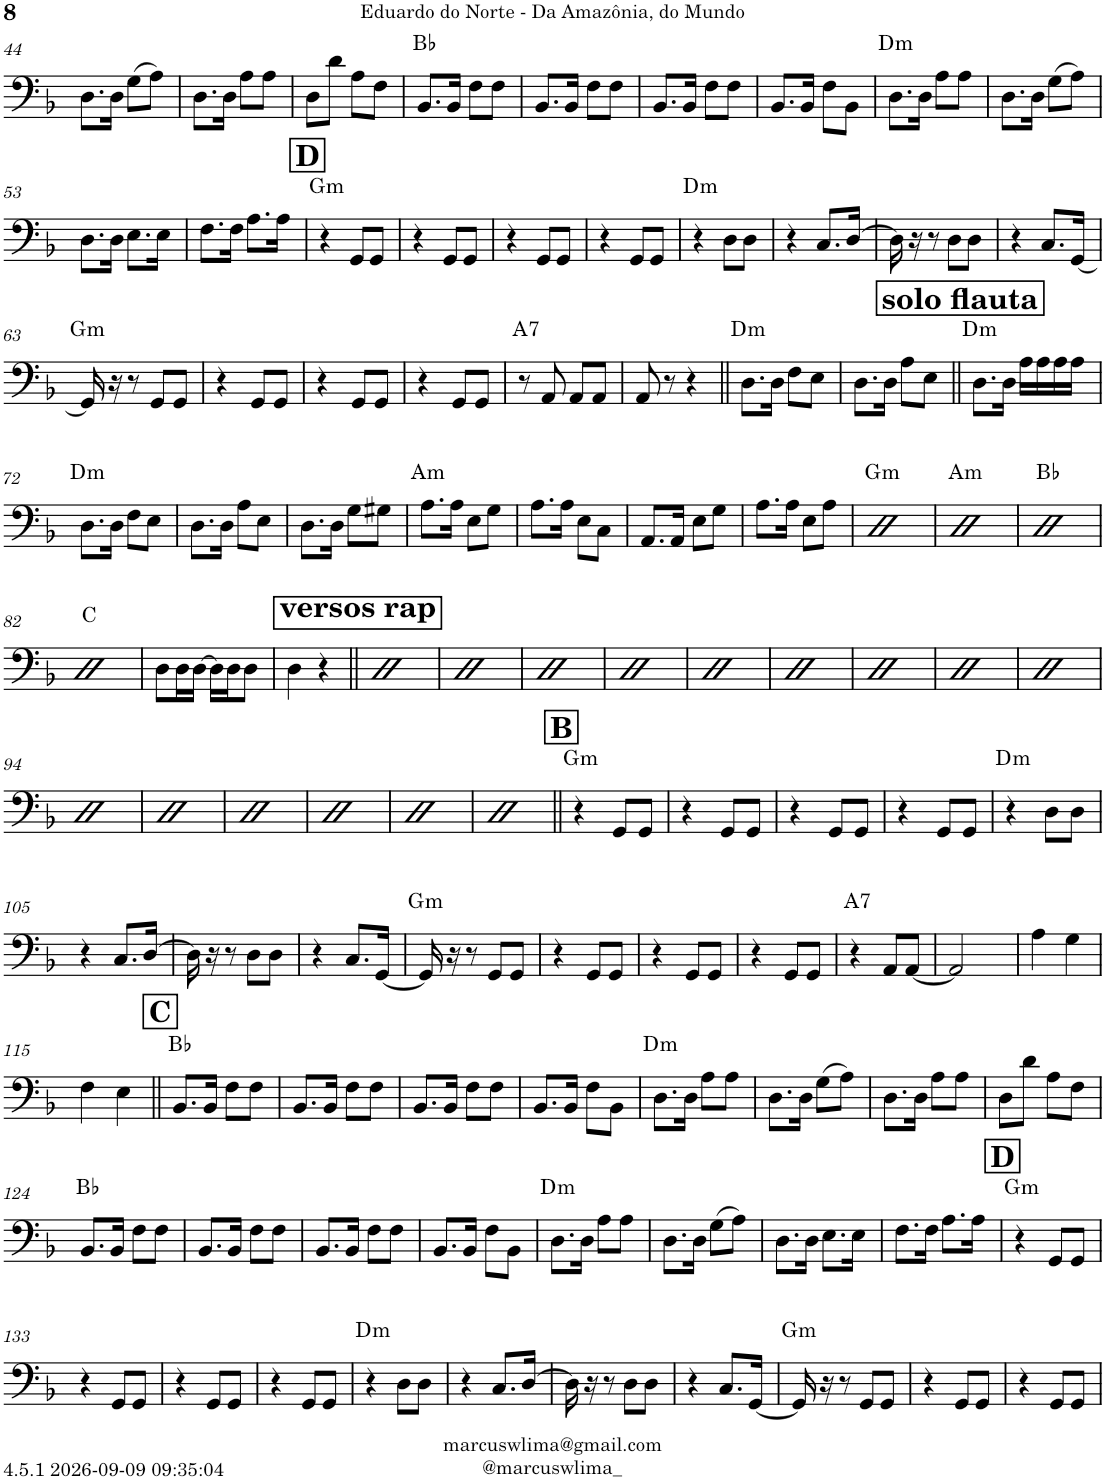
**kern	**harte
*part1	*part1
*staff1	*
*I"Electric Bass	*
*I'B.	*
!!LO:PB:g=z
*clefF4	*
*Trd7c12	*
*k[b-]	*
*M2/4	*
=44	=44
8.D\L	.
16D\Jk	.
(8G\L	.
8A\J)	.
=45	=45
8.D\L	.
16D\Jk	.
8A\L	.
8A\J	.
=46	=46
8D\L	.
8d\J	.
8A\L	.
8F\J	.
=47	=47
8.BB-/L	Bb:maj
16BB-/Jk	.
8F\L	.
8F\J	.
=48	=48
8.BB-/L	.
16BB-/Jk	.
8F\L	.
8F\J	.
=49	=49
8.BB-/L	.
16BB-/Jk	.
8F\L	.
8F\J	.
=50	=50
8.BB-/L	.
16BB-/Jk	.
8F\L	.
8BB-\J	.
=51	=51
!	!LO:H:kt=m
8.D\L	D:min
16D\Jk	.
8A\L	.
8A\J	.
=52	=52
8.D\L	.
16D\Jk	.
(8G\L	.
8A\J)	.
!!LO:LB:g=z
=53	=53
8.D\L	.
16D\Jk	.
8.E\L	.
16E\Jk	.
=54	=54
8.F\L	.
16F\Jk	.
8.A\L	.
16A\Jk	.
!!LO:REH:place=s1:a:B:cj:fs=14:t=D
=55	=55
!	!LO:H:kt=m
4r	G:min
8GG/L	.
8GG/J	.
=56	=56
4r	.
8GG/L	.
8GG/J	.
=57	=57
4r	.
8GG/L	.
8GG/J	.
=58	=58
4r	.
8GG/L	.
8GG/J	.
=59	=59
!	!LO:H:kt=m
4r	D:min
8D\L	.
8D\J	.
=60	=60
4r	.
8.C/L	.
[16D/Jk	.
=61	=61
16D\]	.
16r	.
8r	.
8D\L	.
8D\J	.
=62	=62
4r	.
8.C/L	.
[16GG/Jk	.
!!LO:LB:g=z
=63	=63
!	!LO:H:kt=m
16GG/]	G:min
16r	.
8r	.
8GG/L	.
8GG/J	.
=64	=64
4r	.
8GG/L	.
8GG/J	.
=65	=65
4r	.
8GG/L	.
8GG/J	.
=66	=66
4r	.
8GG/L	.
8GG/J	.
=67	=67
!	!LO:H:kt=7
8r	A:7
8AA/	.
8AA/L	.
8AA/J	.
=68	=68
8AA/	.
8r	.
4r	.
=69||	=69||
!	!LO:H:kt=m
8.D\L	D:min
16D\Jk	.
8F\L	.
8E\J	.
=70	=70
8.D\L	.
16D\Jk	.
8A\L	.
8E\J	.
!!LO:REH:place=s1:a:B:cj:fs=14:t=solo flauta
=71||	=71||
!	!LO:H:kt=m
8.D\L	D:min
16D\Jk	.
16A\LL	.
16A\	.
16A\	.
16A\JJ	.
!!LO:LB:g=z
=72	=72
!	!LO:H:kt=m
8.D\L	D:min
16D\Jk	.
8F\L	.
8E\J	.
=73	=73
8.D\L	.
16D\Jk	.
8A\L	.
8E\J	.
=74	=74
8.D\L	.
16D\Jk	.
8G\L	.
8G#X\J	.
=75	=75
!	!LO:H:kt=m
8.A\L	A:min
16A\Jk	.
8E\L	.
8G\J	.
=76	=76
8.A\L	.
16A\Jk	.
8E\L	.
8C\J	.
=77	=77
8.AA/L	.
16AA/Jk	.
8E\L	.
8G\J	.
=78	=78
8.A\L	.
16A\Jk	.
8E\L	.
8A\J	.
=79	=79
!	!LO:H:kt=m
2D	G:min
=80	=80
!	!LO:H:kt=m
2D	A:min
=81	=81
2D	Bb:maj
!!LO:LB:g=z
=82	=82
2D	C:maj
=83	=83
8D\L	.
16D\L	.
[16D\JJ	.
16D\LL]	.
16D\J	.
8D\J	.
=84	=84
4D\	.
4r	.
!!LO:REH:place=s1:a:B:cj:fs=14:t=versos rap
=85||	=85||
2D	.
=86	=86
2D	.
=87	=87
2D	.
=88	=88
2D	.
=89	=89
2D	.
=90	=90
2D	.
=91	=91
2D	.
=92	=92
2D	.
=93	=93
2D	.
!!LO:LB:g=z
=94	=94
2D	.
=95	=95
2D	.
=96	=96
2D	.
=97	=97
2D	.
=98	=98
2D	.
=99	=99
2D	.
!!LO:REH:place=s1:a:B:cj:fs=14:t=B
=100||	=100||
!	!LO:H:kt=m
4r	G:min
8GG/L	.
8GG/J	.
=101	=101
4r	.
8GG/L	.
8GG/J	.
=102	=102
4r	.
8GG/L	.
8GG/J	.
=103	=103
4r	.
8GG/L	.
8GG/J	.
=104	=104
!	!LO:H:kt=m
4r	D:min
8D\L	.
8D\J	.
!!LO:LB:g=z
=105	=105
4r	.
8.C/L	.
[16D/Jk	.
=106	=106
16D\]	.
16r	.
8r	.
8D\L	.
8D\J	.
=107	=107
4r	.
8.C/L	.
[16GG/Jk	.
=108	=108
!	!LO:H:kt=m
16GG/]	G:min
16r	.
8r	.
8GG/L	.
8GG/J	.
=109	=109
4r	.
8GG/L	.
8GG/J	.
=110	=110
4r	.
8GG/L	.
8GG/J	.
=111	=111
4r	.
8GG/L	.
8GG/J	.
=112	=112
!	!LO:H:kt=7
4r	A:7
8AA/L	.
[8AA/J	.
=113	=113
2AA/]	.
=114	=114
4A\	.
4G\	.
!!LO:LB:g=z
=115	=115
4F\	.
4E\	.
!!LO:REH:place=s1:a:B:cj:fs=14:t=C
=116||	=116||
8.BB-/L	Bb:maj
16BB-/Jk	.
8F\L	.
8F\J	.
=117	=117
8.BB-/L	.
16BB-/Jk	.
8F\L	.
8F\J	.
=118	=118
8.BB-/L	.
16BB-/Jk	.
8F\L	.
8F\J	.
=119	=119
8.BB-/L	.
16BB-/Jk	.
8F\L	.
8BB-\J	.
=120	=120
!	!LO:H:kt=m
8.D\L	D:min
16D\Jk	.
8A\L	.
8A\J	.
=121	=121
8.D\L	.
16D\Jk	.
(8G\L	.
8A\J)	.
=122	=122
8.D\L	.
16D\Jk	.
8A\L	.
8A\J	.
=123	=123
8D\L	.
8d\J	.
8A\L	.
8F\J	.
!!LO:LB:g=z
=124	=124
8.BB-/L	Bb:maj
16BB-/Jk	.
8F\L	.
8F\J	.
=125	=125
8.BB-/L	.
16BB-/Jk	.
8F\L	.
8F\J	.
=126	=126
8.BB-/L	.
16BB-/Jk	.
8F\L	.
8F\J	.
=127	=127
8.BB-/L	.
16BB-/Jk	.
8F\L	.
8BB-\J	.
=128	=128
!	!LO:H:kt=m
8.D\L	D:min
16D\Jk	.
8A\L	.
8A\J	.
=129	=129
8.D\L	.
16D\Jk	.
(8G\L	.
8A\J)	.
=130	=130
8.D\L	.
16D\Jk	.
8.E\L	.
16E\Jk	.
=131	=131
8.F\L	.
16F\Jk	.
8.A\L	.
16A\Jk	.
!!LO:REH:place=s1:a:B:cj:fs=14:t=D
=132	=132
!	!LO:H:kt=m
4r	G:min
8GG/L	.
8GG/J	.
!!LO:LB:g=z
=133	=133
4r	.
8GG/L	.
8GG/J	.
=134	=134
4r	.
8GG/L	.
8GG/J	.
=135	=135
4r	.
8GG/L	.
8GG/J	.
=136	=136
!	!LO:H:kt=m
4r	D:min
8D\L	.
8D\J	.
=137	=137
4r	.
8.C/L	.
[16D/Jk	.
=138	=138
16D\]	.
16r	.
8r	.
8D\L	.
8D\J	.
=139	=139
4r	.
8.C/L	.
[16GG/Jk	.
=140	=140
!	!LO:H:kt=m
16GG/]	G:min
16r	.
8r	.
8GG/L	.
8GG/J	.
=141	=141
4r	.
8GG/L	.
8GG/J	.
=142	=142
4r	.
8GG/L	.
8GG/J	.
=	=
*-	*-
